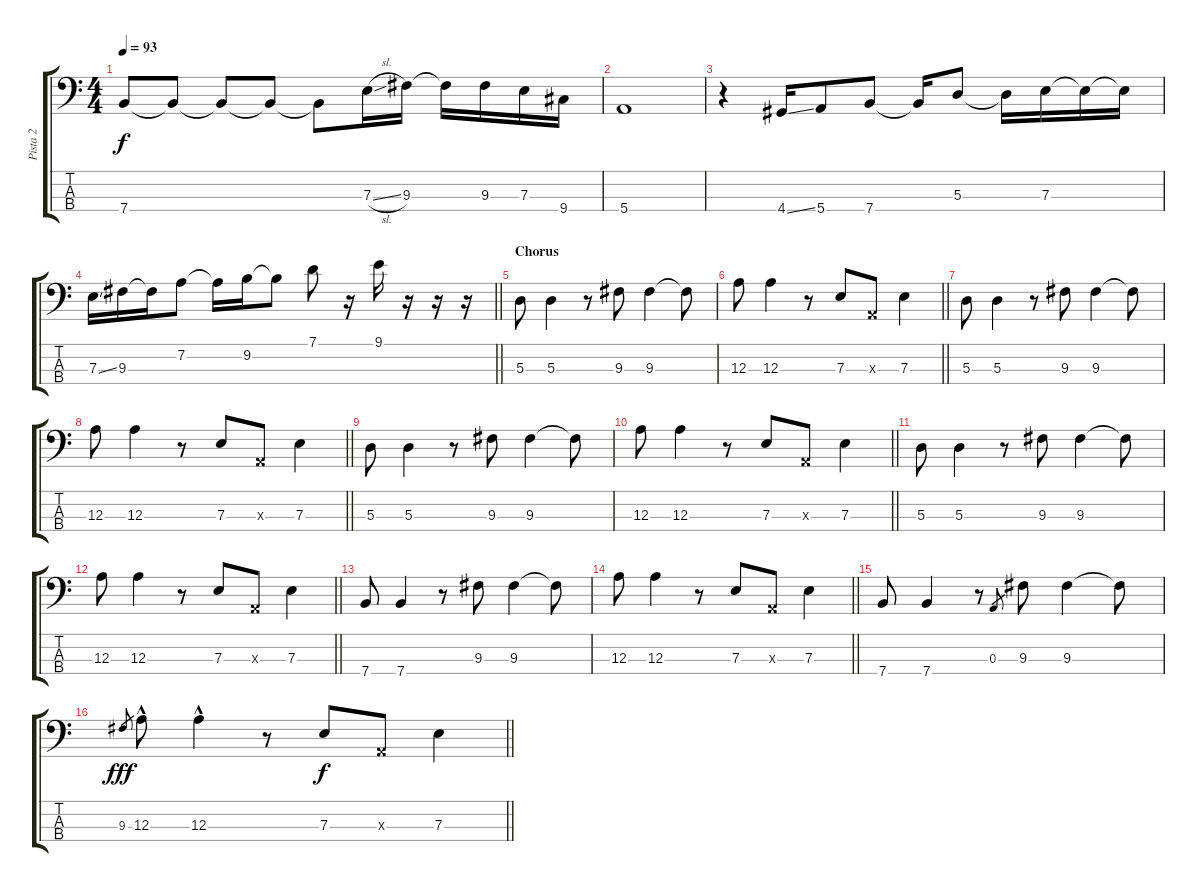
\track ("Pista 2" "Pista 2") {instrument electricbassfinger}
\staff {score tabs}
\tuning (G2 D2 A1 E1) {hide}
\ts (4 4)
\tempo 93
\clef f4
\ks c
7.4.8{dy f} 7.4{t}.8 7.4{t}.8 7.4{t}.8 7.4{t}.8 7.3{sl}.16 9.3.16 9.3{t}.16 9.3.16 7.3.16 9.4.16 |
5.4.1 |
r.4 4.4{ss}.16 5.4.8 7.4.8 7.4{t}.16 5.3.8 5.3{t}.16 7.3.16 7.3{t}.16 7.3{t}.16 |
\barLineRight lightlight
7.3{ss}.16 9.3.16 9.3{t}.16 7.2.8 7.2{t}.16 9.2.16 9.2{t}.8 7.1.8 r.16 9.1.16 r.16 r.16 r.16 |
\section ("" "Chorus")
5.3.8 5.3.4 r.8 9.3.8 9.3.4 9.3{t}.8 |
\barLineRight lightlight
12.3.8 12.3.4 r.8 7.3.8 0.3{x}.8 7.3.4 |
5.3.8 5.3.4 r.8 9.3.8 9.3.4 9.3{t}.8 |
\barLineRight lightlight
12.3.8 12.3.4 r.8 7.3.8 0.3{x}.8 7.3.4 |
5.3.8 5.3.4 r.8 9.3.8 9.3.4 9.3{t}.8 |
\barLineRight lightlight
12.3.8 12.3.4 r.8 7.3.8 0.3{x}.8 7.3.4 |
5.3.8 5.3.4 r.8 9.3.8 9.3.4 9.3{t}.8 |
\barLineRight lightlight
12.3.8 12.3.4 r.8 7.3.8 0.3{x}.8 7.3.4 |
7.4.8 7.4.4 r.8 9.3.8 9.3.4 9.3{t}.8 |
\barLineRight lightlight
12.3.8 12.3.4 r.8 7.3.8 0.3{x}.8 7.3.4 |
7.4.8 7.4.4 r.8 0.3.8{gr} 9.3.8 9.3.4 9.3{t}.8 |
\barLineRight lightlight
9.3.8{gr dy fff} 12.3{hac}.8 12.3{hac}.4 r.8 7.3.8{dy f} 0.3{x}.8 7.3.4
